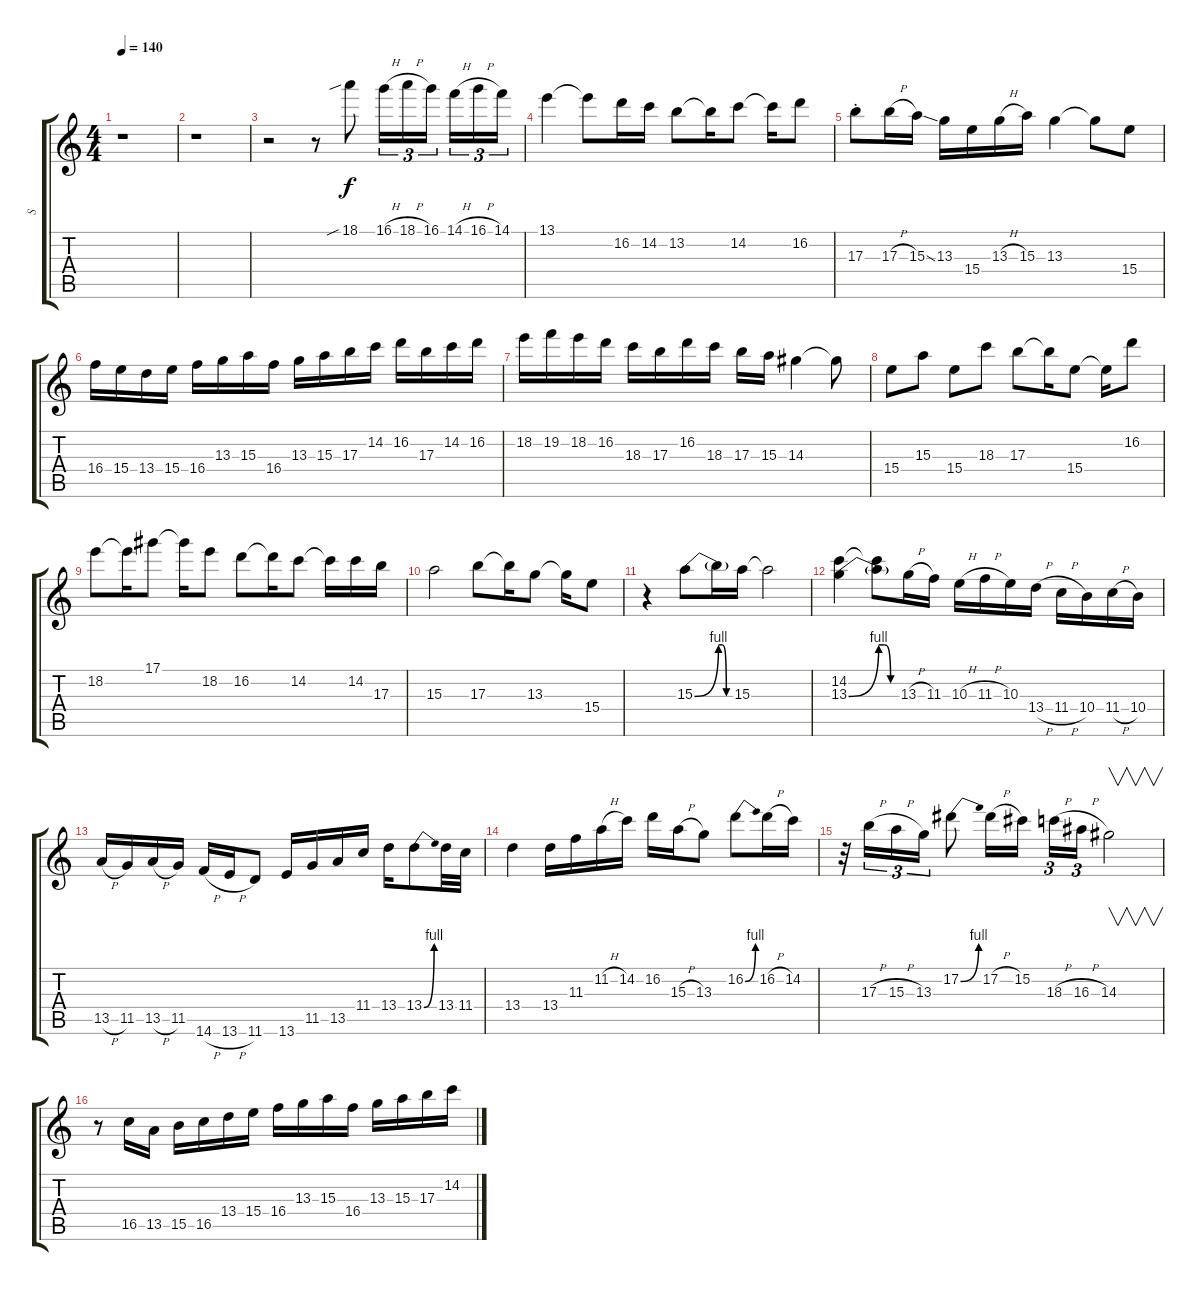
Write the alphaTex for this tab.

\track ("S" "S") {instrument distortionguitar}
\staff {score tabs}
\tuning (Eb4 Bb3 Gb3 Db3 Ab2 Eb2) {hide}
\ts (4 4)
\tempo 140
\clef g2
\ks c
r.1{dy f} |
r.1 |
r.2 r.8 18.1{sib}.8 16.1{h}.16{tu (3 2)} 18.1{h}.16{tu (3 2)} 16.1.16{tu (3 2) beam splitsecondary} 14.1{h}.16{tu (3 2)} 16.1{h}.16{tu (3 2)} 14.1.16{tu (3 2)} |
13.1.4 13.1{t}.8 16.2.16 14.2.16 13.2.8 13.2{t}.16 14.2.8 14.2{t}.16 16.2.8 |
17.3{st}.8 17.3{h}.16 15.3{ss}.16 13.3.16 15.4.16 13.3{h}.16 15.3.16 13.3.4 13.3{t}.8 15.4.8 |
16.4.16 15.4.16 13.4.16 15.4.16 16.4.16 13.3.16 15.3.16 16.4.16 13.3.16 15.3.16 17.3.16 14.2.16 16.2.16 17.3.16 14.2.16 16.2.16 |
18.2.16 19.2.16 18.2.16 16.2.16 18.3.16 17.3.16 16.2.16 18.3.16 17.3.16 15.3.16 14.3.4 14.3{t}.8 |
15.4.8 15.3.8 15.4.8 18.3.8 17.3.8 17.3{t}.16 15.4.8 15.4{t}.16 16.2.8 |
18.2.8 18.2{t}.16 17.1.8 17.1{t}.16 18.2.8 16.2.8 16.2{t}.16 14.2.8 14.2{t}.16 14.2.16 17.3.16 |
15.3.2 17.3.8 17.3{t}.16 13.3.8 13.3{t}.16 15.4.8 |
r.4 15.3{be (bend 0 0 60 4)}.8 15.3{be (custom 0 4 20 4 40 0 60 0) t}.16 15.3.16 15.3{t}.2 |
(14.2 13.3{be (bend 0 0 60 4)}).4 (14.2{t} 13.3{be (custom 0 4 20 4 40 0 60 0) t}).8 13.3{h}.16 11.3.16 10.3{h}.16 11.3{h}.16 10.3.16 13.4{h}.16 11.4{h}.16 10.4.16 11.4{h}.16 10.4.16 |
13.5{h}.16 11.5.16 13.5{h}.16 11.5.16 14.6{h}.16 13.6{h}.16 11.6.8 13.6.16 11.5.16 13.5.16 11.4.16 13.4.16 13.4{be (bend 0 0 60 4)}.8 13.4.32 11.4.32 |
13.4.4 13.4.16 11.3.16 11.2{h}.16 14.2.16 16.2.16 15.3{h}.16 13.3.8 16.2{be (bend 0 0 60 4)}.8 16.2{h}.16 14.2.16 |
r.32 17.3{h}.16{tu (3 2)} 15.3{h}.16{tu (3 2)} 13.3.16{tu (3 2)} 17.2{be (bend 0 0 60 4)}.8 17.2{h}.16 15.2.16{beam splitsecondary} 18.3{h}.16{tu (3 2)} 16.3{h}.16{tu (3 2)} 14.3.2{v} |
r.8 16.5.16 13.5.16 15.5.16 16.5.16 13.4.16 15.4.16 16.4.16 13.3.16 15.3.16 16.4.16 13.3.16 15.3.16 17.3.16 14.2.16
